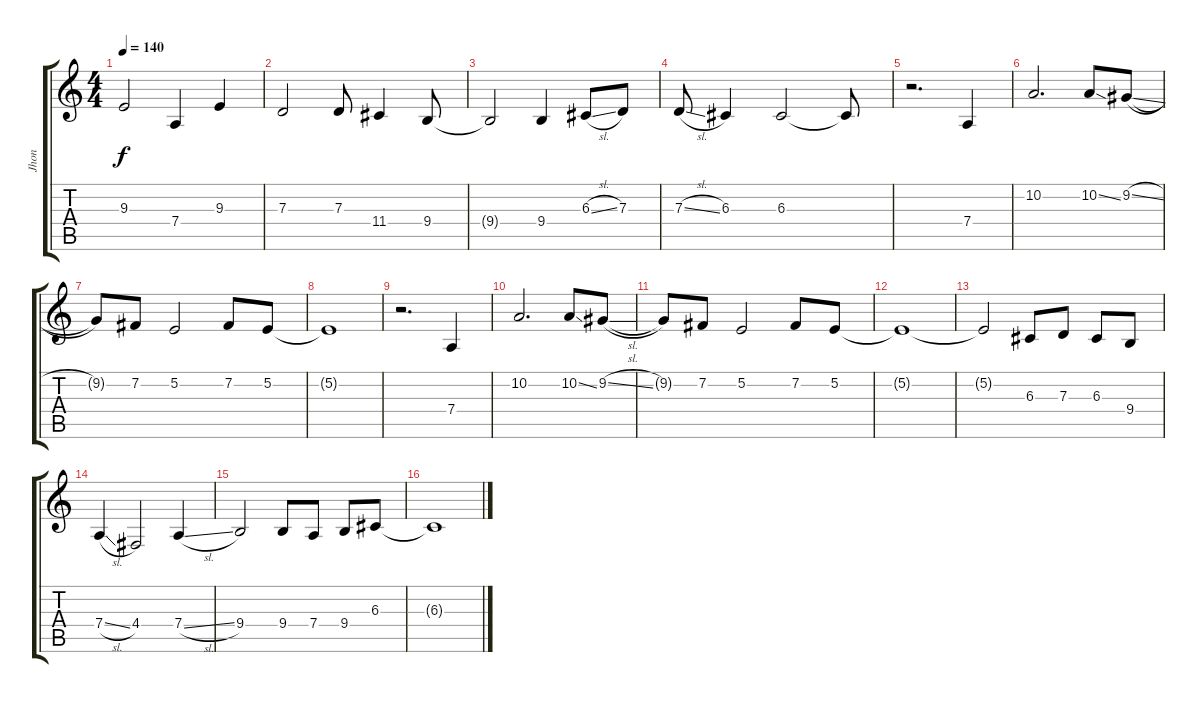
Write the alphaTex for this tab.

\track ("Jhon" "Jhon") {instrument flute}
\staff {score tabs}
\tuning (E4 B3 G3 D3 A2 E2) {hide}
\ts (4 4)
\tempo 140
\clef g2
\ks c
9.3{t}.2{dy f} 7.4.4 9.3.4 |
7.3.2 7.3.8 11.4.4 9.4.8 |
9.4{t}.2 9.4.4 6.3{sl}.8 7.3.8 |
7.3{sl}.8 6.3.4 6.3.2 6.3{t}.8 |
r.2{d} 7.4.4 |
10.2.2{d} 10.2{ss}.8 9.2{sl}.8 |
9.2{t}.8 7.2.8 5.2.2 7.2.8 5.2.8 |
5.2{t}.1 |
r.2{d} 7.4.4 |
10.2.2{d} 10.2{ss}.8 9.2{sl}.8 |
9.2{t}.8 7.2.8 5.2.2 7.2.8 5.2.8 |
5.2{t}.1 |
5.2{t}.2 6.3.8 7.3.8 6.3.8 9.4.8 |
7.4{sl}.4 4.4.2 7.4{sl}.4 |
9.4.2 9.4.8 7.4.8 9.4.8 6.3.8 |
6.3{t}.1
